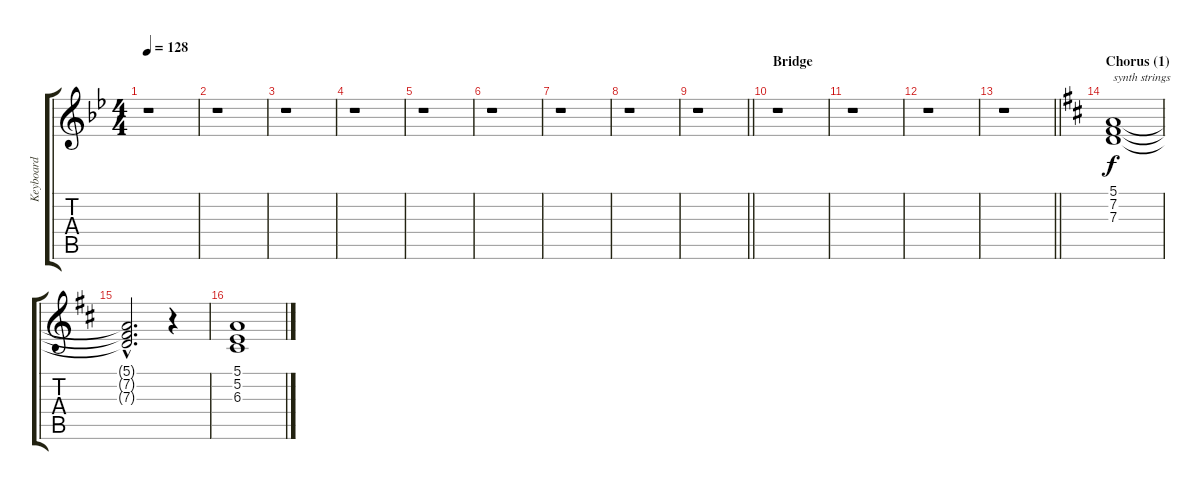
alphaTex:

\track ("Keyboard" "Keyboard") {instrument synthstrings1}
\staff {score tabs}
\tuning (E4 B3 G3 D3 A2 E2) {hide}
\ts (4 4)
\tempo 128
\clef g2
\ks gminor
r.1{dy f} |
r.1 |
r.1 |
r.1 |
r.1 |
r.1 |
r.1 |
r.1 |
\barLineRight lightlight
r.1 |
\section ("" "Bridge")
r.1 |
r.1 |
r.1 |
\barLineRight lightlight
r.1 |
\section ("" "Chorus (1)")
\ks d
(5.1 7.2 7.3).1{txt "synth strings" instrument synthstrings1} |
(5.1{hac t} 7.2{hac t} 7.3{hac t}).2{d} r.4 |
(5.1 5.2 6.3).1
